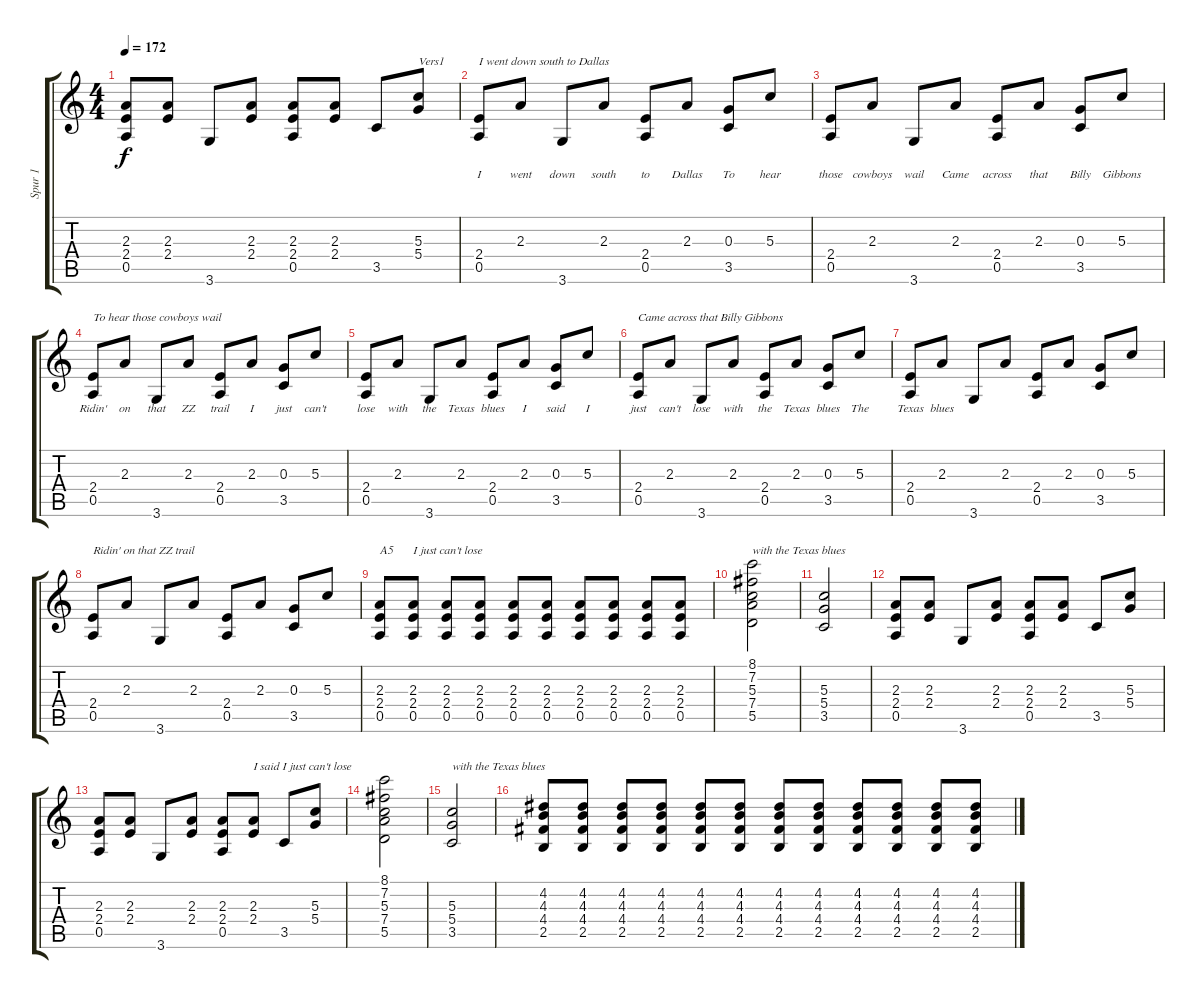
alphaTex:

\track ("Spur 1" "Spur 1") {instrument distortionguitar}
\staff {score tabs}
\tuning (E4 B3 G3 D3 A2 E2) {hide}
\ts (4 4)
\tempo 172
\clef g2
\ks c
(2.3 2.4 0.5).8{dy f} (2.3 2.4).8 3.6.8 (2.3 2.4).8 (2.3 2.4 0.5).8 (2.3 2.4).8 3.5.8 (5.3 5.4).8{txt "Vers1"} |
(2.4 0.5).8{txt "I went down south to Dallas" lyrics (0 "I") lyrics (1 "") lyrics (2 "") lyrics (3 "") lyrics (4 "")} 2.3.8{lyrics (0 "went") lyrics (1 "") lyrics (2 "") lyrics (3 "") lyrics (4 "")} 3.6.8{lyrics (0 "down") lyrics (1 "") lyrics (2 "") lyrics (3 "") lyrics (4 "")} 2.3.8{lyrics (0 "south") lyrics (1 "") lyrics (2 "") lyrics (3 "") lyrics (4 "")} (2.4 0.5).8{lyrics (0 "to") lyrics (1 "") lyrics (2 "") lyrics (3 "") lyrics (4 "")} 2.3.8{lyrics (0 "Dallas") lyrics (1 "") lyrics (2 "") lyrics (3 "") lyrics (4 "")} (0.3 3.5).8{lyrics (0 "To") lyrics (1 "") lyrics (2 "") lyrics (3 "") lyrics (4 "")} 5.3.8{lyrics (0 "hear") lyrics (1 "") lyrics (2 "") lyrics (3 "") lyrics (4 "")} |
(2.4 0.5).8{lyrics (0 "those") lyrics (1 "") lyrics (2 "") lyrics (3 "") lyrics (4 "")} 2.3.8{lyrics (0 "cowboys") lyrics (1 "") lyrics (2 "") lyrics (3 "") lyrics (4 "")} 3.6.8{lyrics (0 "wail") lyrics (1 "") lyrics (2 "") lyrics (3 "") lyrics (4 "")} 2.3.8{lyrics (0 "Came") lyrics (1 "") lyrics (2 "") lyrics (3 "") lyrics (4 "")} (2.4 0.5).8{lyrics (0 "across") lyrics (1 "") lyrics (2 "") lyrics (3 "") lyrics (4 "")} 2.3.8{lyrics (0 "that") lyrics (1 "") lyrics (2 "") lyrics (3 "") lyrics (4 "")} (0.3 3.5).8{lyrics (0 "Billy") lyrics (1 "") lyrics (2 "") lyrics (3 "") lyrics (4 "")} 5.3.8{lyrics (0 "Gibbons") lyrics (1 "") lyrics (2 "") lyrics (3 "") lyrics (4 "")} |
(2.4 0.5).8{txt "To hear those cowboys wail " lyrics (0 "Ridin'") lyrics (1 "") lyrics (2 "") lyrics (3 "") lyrics (4 "")} 2.3.8{lyrics (0 "on") lyrics (1 "") lyrics (2 "") lyrics (3 "") lyrics (4 "")} 3.6.8{lyrics (0 "that") lyrics (1 "") lyrics (2 "") lyrics (3 "") lyrics (4 "")} 2.3.8{lyrics (0 "ZZ") lyrics (1 "") lyrics (2 "") lyrics (3 "") lyrics (4 "")} (2.4 0.5).8{lyrics (0 "trail") lyrics (1 "") lyrics (2 "") lyrics (3 "") lyrics (4 "")} 2.3.8{lyrics (0 "I") lyrics (1 "") lyrics (2 "") lyrics (3 "") lyrics (4 "")} (0.3 3.5).8{lyrics (0 "just") lyrics (1 "") lyrics (2 "") lyrics (3 "") lyrics (4 "")} 5.3.8{lyrics (0 "can't") lyrics (1 "") lyrics (2 "") lyrics (3 "") lyrics (4 "")} |
(2.4 0.5).8{lyrics (0 "lose") lyrics (1 "") lyrics (2 "") lyrics (3 "") lyrics (4 "")} 2.3.8{lyrics (0 "with") lyrics (1 "") lyrics (2 "") lyrics (3 "") lyrics (4 "")} 3.6.8{lyrics (0 "the") lyrics (1 "") lyrics (2 "") lyrics (3 "") lyrics (4 "")} 2.3.8{lyrics (0 "Texas") lyrics (1 "") lyrics (2 "") lyrics (3 "") lyrics (4 "")} (2.4 0.5).8{lyrics (0 "blues") lyrics (1 "") lyrics (2 "") lyrics (3 "") lyrics (4 "")} 2.3.8{lyrics (0 "I") lyrics (1 "") lyrics (2 "") lyrics (3 "") lyrics (4 "")} (0.3 3.5).8{lyrics (0 "said") lyrics (1 "") lyrics (2 "") lyrics (3 "") lyrics (4 "")} 5.3.8{lyrics (0 "I") lyrics (1 "") lyrics (2 "") lyrics (3 "") lyrics (4 "")} |
(2.4 0.5).8{txt "Came across that Billy Gibbons" lyrics (0 "just") lyrics (1 "") lyrics (2 "") lyrics (3 "") lyrics (4 "")} 2.3.8{lyrics (0 "can't") lyrics (1 "") lyrics (2 "") lyrics (3 "") lyrics (4 "")} 3.6.8{lyrics (0 "lose") lyrics (1 "") lyrics (2 "") lyrics (3 "") lyrics (4 "")} 2.3.8{lyrics (0 "with") lyrics (1 "") lyrics (2 "") lyrics (3 "") lyrics (4 "")} (2.4 0.5).8{lyrics (0 "the") lyrics (1 "") lyrics (2 "") lyrics (3 "") lyrics (4 "")} 2.3.8{lyrics (0 "Texas") lyrics (1 "") lyrics (2 "") lyrics (3 "") lyrics (4 "")} (0.3 3.5).8{lyrics (0 "blues") lyrics (1 "") lyrics (2 "") lyrics (3 "") lyrics (4 "")} 5.3.8{lyrics (0 "The") lyrics (1 "") lyrics (2 "") lyrics (3 "") lyrics (4 "")} |
(2.4 0.5).8{lyrics (0 "Texas") lyrics (1 "") lyrics (2 "") lyrics (3 "") lyrics (4 "")} 2.3.8{lyrics (0 "blues") lyrics (1 "") lyrics (2 "") lyrics (3 "") lyrics (4 "")} 3.6.8 2.3.8 (2.4 0.5).8 2.3.8 (0.3 3.5).8 5.3.8 |
(2.4 0.5).8{txt "Ridin' on that ZZ trail"} 2.3.8 3.6.8 2.3.8 (2.4 0.5).8 2.3.8 (0.3 3.5).8 5.3.8 |
(2.3 2.4 0.5).8{txt "A5"} (2.3 2.4 0.5).8{txt "I just can't lose "} (2.3 2.4 0.5).8 (2.3 2.4 0.5).8 (2.3 2.4 0.5).8 (2.3 2.4 0.5).8 (2.3 2.4 0.5).8 (2.3 2.4 0.5).8 (2.3 2.4 0.5).8 (2.3 2.4 0.5).8 |
(8.1 7.2 5.3 7.4 5.5).2{txt "with the Texas blues"} |
(5.3 5.4 3.5).2 |
(2.3 2.4 0.5).8 (2.3 2.4).8 3.6.8 (2.3 2.4).8 (2.3 2.4 0.5).8 (2.3 2.4).8 3.5.8 (5.3 5.4).8 |
(2.3 2.4 0.5).8 (2.3 2.4).8 3.6.8 (2.3 2.4).8 (2.3 2.4 0.5).8 (2.3 2.4).8{txt "I said I just can't lose"} 3.5.8 (5.3 5.4).8 |
(8.1 7.2 5.3 7.4 5.5).2 |
(5.3 5.4 3.5).2{txt "with the Texas blues"} |
(4.2 4.3 4.4 2.5).8 (4.2 4.3 4.4 2.5).8 (4.2 4.3 4.4 2.5).8 (4.2 4.3 4.4 2.5).8 (4.2 4.3 4.4 2.5).8 (4.2 4.3 4.4 2.5).8 (4.2 4.3 4.4 2.5).8 (4.2 4.3 4.4 2.5).8 (4.2 4.3 4.4 2.5).8 (4.2 4.3 4.4 2.5).8 (4.2 4.3 4.4 2.5).8 (4.2 4.3 4.4 2.5).8
